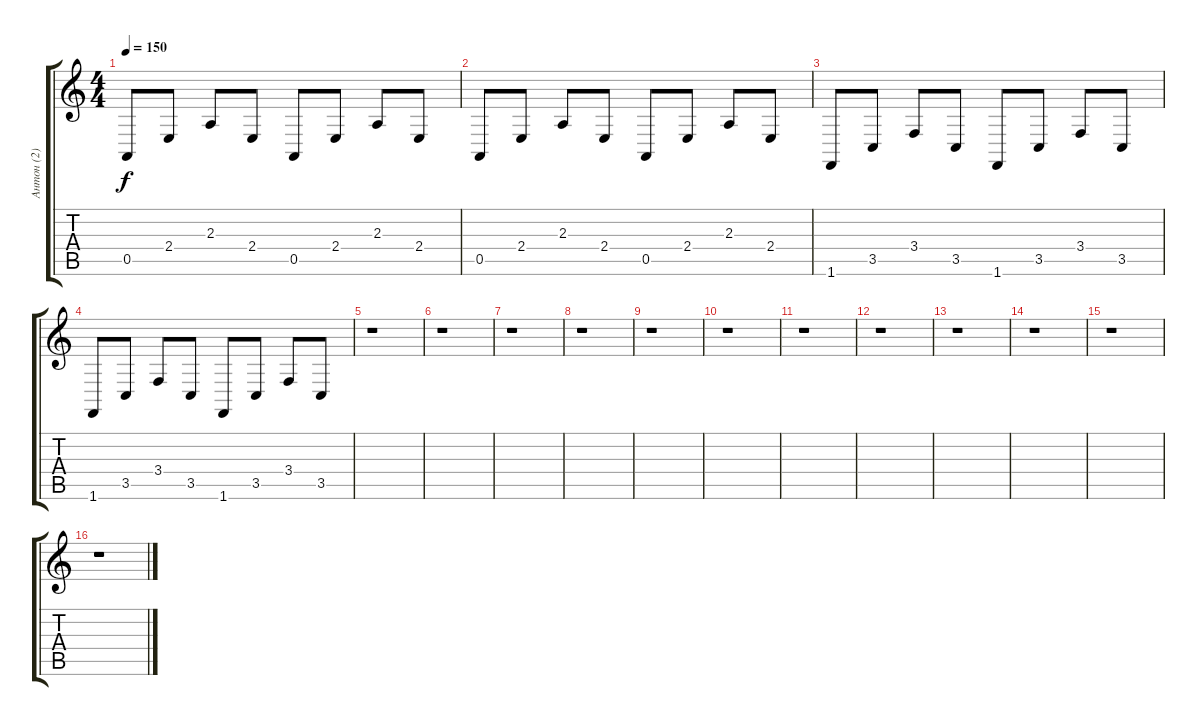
\track ("Антон (2) - клавиши" "Антон (2) ") {instrument acousticgrandpiano}
\staff {score tabs}
\tuning (E4 B3 G3 D3 A2 E2) {hide}
\ts (4 4)
\tempo 150
\clef g2
\ks c
0.5.8{dy f} 2.4.8 2.3.8 2.4.8 0.5.8 2.4.8 2.3.8 2.4.8 |
0.5.8 2.4.8 2.3.8 2.4.8 0.5.8 2.4.8 2.3.8 2.4.8 |
1.6.8 3.5.8 3.4.8 3.5.8 1.6.8 3.5.8 3.4.8 3.5.8 |
1.6.8 3.5.8 3.4.8 3.5.8 1.6.8 3.5.8 3.4.8 3.5.8 |
r.1 |
r.1 |
r.1 |
r.1 |
r.1 |
r.1 |
r.1 |
r.1 |
r.1 |
r.1 |
r.1 |
r.1
